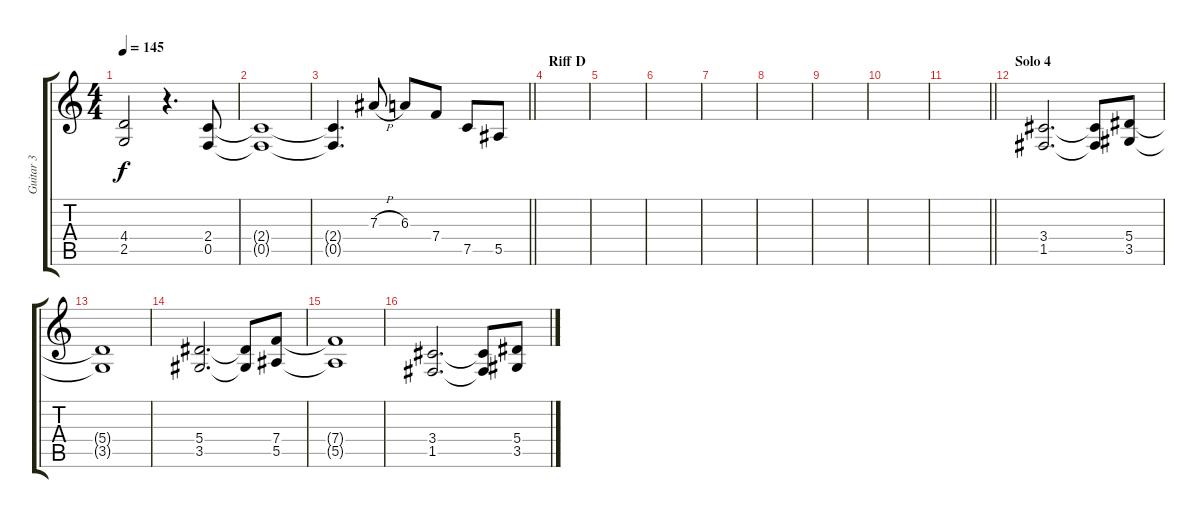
\track ("Guitar 3" "Guitar 3") {instrument distortionguitar}
\staff {score tabs}
\tuning (C4 G3 Eb3 Bb2 F2 C2) {hide}
\ts (4 4)
\tempo 145
\clef g2
\ks c
(4.4{t} 2.5{t}).2{dy f} r.4{d} (2.4 0.5).8 |
(2.4{t} 0.5{t}).1 |
\barLineRight lightlight
(2.4{t} 0.5{t}).4{d} 7.3{h}.8 6.3.8 7.4.8 7.5.8 5.5.8 |
\section ("" "Riff D")
|
|
|
|
|
|
|
\barLineRight lightlight
|
\section ("" "Solo 4")
(3.4 1.5).2{d} (3.4{t} 1.5{t}).8 (5.4 3.5).8 |
(5.4{t} 3.5{t}).1 |
(5.4 3.5).2{d} (5.4{t} 3.5{t}).8 (7.4 5.5).8 |
(7.4{t} 5.5{t}).1 |
(3.4 1.5).2{d} (3.4{t} 1.5{t}).8 (5.4 3.5).8
